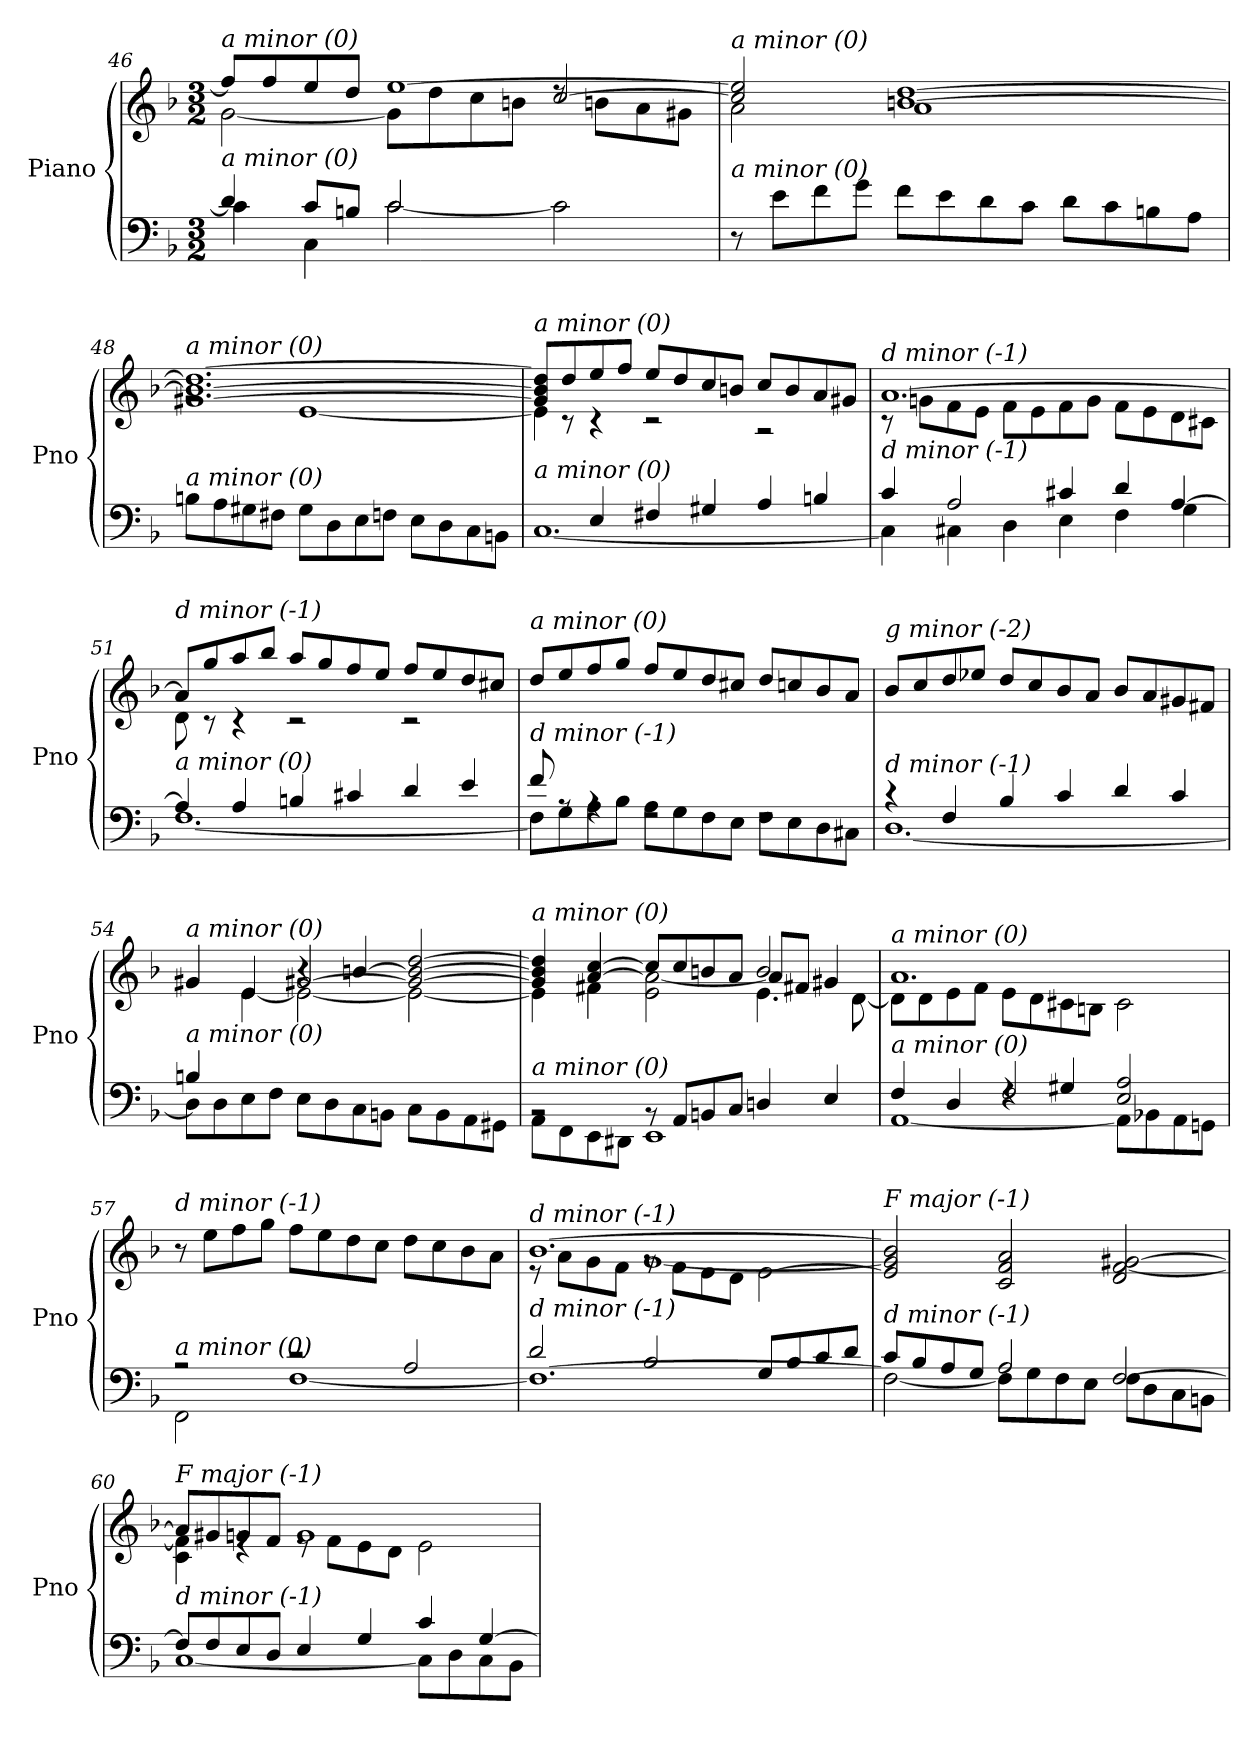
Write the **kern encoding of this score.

**kern	**kern
*part1	*part1
*staff2	*staff1
*I"Piano	*
*I'Pno	*
*clefF4	*clefG2
*k[b-]	*k[b-]
*M3/2	*M3/2
=46	=46
*^	*^
*	*^	*	*^
*	*	*	*	*	*^
!	!	!	!LO:TX:i:t=a minor (0)	!	!	!
!LO:TX:i:t=a minor (0)	!	!	!	!	!	!
1ryy	4d/]	4c\	8ff/L]	[2g\	1ryy	1ryy
.	.	.	8ff/	.	.	.
.	8c/L	4C\	8ee/	.	.	.
.	8Bn/J	.	8dd/J	.	.	.
.	[2c/	2c\	[1ee	8g\L]	.	.
.	.	.	.	8dd\	.	.
.	.	.	.	8cc\	.	.
.	.	.	.	8bn\J	.	.
2ryy	2c\]	2ryy	.	8rdd	[2cc/	2ryy
.	.	.	.	8bn\L	.	.
.	.	.	.	8a\	.	.
.	.	.	.	8g#X\J	.	.
*v	*v	*v	*	*	*	*
*	*	*v	*v	*v
=47	=47	=47
!	!LO:TX:i:t=a minor (0)	!
!LO:TX:i:t=a minor (0)	!	!
8r	2cc/] 2ee/]	2a\
8e\L	.	.
8f\	.	.
8g\J	.	.
8f\L	[1bn [1dd	1a
8e\	.	.
8d\	.	.
8c\J	.	.
8d\L	.	.
8c\	.	.
8Bn\	.	.
8A\J	.	.
!!LO:LB:g=z	!!
=48	=48	=48
!	!LO:TX:i:t=a minor (0)	!
!LO:TX:i:t=a minor (0)	!	!
8Bn\L	[1.g#X 1.b_ 1.dd_	2rg
8A\	.	.
8G#X\	.	.
8F#X\J	.	.
8G#\L	.	[1e
8D\	.	.
8E\	.	.
8Fn\J	.	.
8E\L	.	.
8D\	.	.
8C\	.	.
8BBn\J	.	.
=49	=49	=49
*^	*^	*
*	*^	*	*	*^
!	!	!	!LO:TX:i:t=a minor (0)	!	!	!
!LO:TX:i:t=a minor (0)	!	!	!	!	!	!
8ryy	[1.C	4ryy	8g#/] 8b/] 8dd/]L	4e\]	8ryy	4ryy
8ryy	.	.	8dd/	.	8rc	.
1ryy	.	4E/	8ee/	4r	1ryy	1ryy
.	.	.	8ff/J	.	.	.
.	.	4F#X/	8ee/L	2r	.	.
.	.	.	8dd/	.	.	.
.	.	4G#X/	8cc/	.	.	.
.	.	.	8bn/J	.	.	.
.	.	4A/	8cc/L	2r	.	.
.	.	.	8b/	.	.	.
4ryy	.	4Bn/	8a/	.	4ryy	4ryy
.	.	.	8g#X/J	.	.	.
*	*v	*v	*	*	*	*
*	*	*	*v	*v	*v
=50	=50	=50	=50
!	!	!LO:TX:i:t=d minor (-1)	!
!LO:TX:i:t=d minor (-1)	!	!	!
4c/	4C\]	[1.a	8r
.	.	.	8gn\L
2A/	4C#X\	.	8f\
.	.	.	8e\J
.	4D\	.	8f\L
.	.	.	8e\
4c#X/	4E\	.	8f\
.	.	.	8g\J
4d/	4F\	.	8f\L
.	.	.	8e\
[4A/	4G\	.	8d\
.	.	.	8c#X\J
!!LO:LB:g=z	!!
=51	=51	=51	=51
!	!	!LO:TX:i:t=d minor (-1)	!
!LO:TX:i:t=a minor (0)	!	!	!
4A/]	[1.F	8a/L]	8d\
.	.	8gg/	8r
4A/	.	8aa/	4r
.	.	8bb-/J	.
4Bn/	.	8aa/L	2r
.	.	8gg/	.
4c#X/	.	8ff/	.
.	.	8ee/J	.
4d/	.	8ff/L	2r
.	.	8ee/	.
4e/	.	8dd/	.
.	.	8cc#X/J	.
*	*	*v	*v
=52	=52	=52
!	!	!LO:TX:i:t=a minor (0)
!LO:TX:i:t=d minor (-1)	!	!
8f/	8F\L]	8dd/L
8rA	8G\	8ee/
4rA	8A\	8ff/
.	8B-\J	8gg/J
2rF	8A\L	8ff/L
.	8G\	8ee/
.	8F\	8dd/
.	8E\J	8cc#X/J
2rF	8F\L	8dd/L
.	8E\	8ccn/
.	8D\	8b-/
.	8C#X\J	8a/J
=53	=53	=53
!	!	!LO:TX:i:t=g minor (-2)
!LO:TX:i:t=d minor (-1)	!	!
4r	[1.D	8b-/L
.	.	8cc/
4F/	.	8dd/
.	.	8ee-X/J
4B-/	.	8dd/L
.	.	8cc/
4c/	.	8b-/
.	.	8a/J
4d/	.	8b-/L
.	.	8a/
4c/	.	8g#X/
.	.	8f#X/J
!!LO:PB:g=z
=54	=54	=54
*^	*	*^
*	*	*^	*	*^
*	*	*	*	*	*	*^
!	!	!	!	!LO:TX:i:t=a minor (0)	!	!	!
!LO:TX:i:t=a minor (0)	!	!	!	!	!	!	!
4ryy	2ryy	4Bn/	8D\L]	4g#X/	4ryy	2ryy	2ryy
.	.	.	8D\	.	.	.	.
1ryy	.	4ryy	8E\	4e/	[4e\	.	.
.	.	.	8F\J	.	.	.	.
.	2ryy	8E\L	1ryy	[2g#X/	2e\_	4r	1ryy
.	.	8D\	.	.	.	.	.
.	.	8C\	.	.	.	[4bn/	.
.	.	8BBn\J	.	.	.	.	.
.	2ryy	8C\L	.	2g#/_ 2b/_ [2dd/	2e\_	2ryy	.
.	.	8BB\	.	.	.	.	.
4ryy	.	8AA\	.	.	.	.	.
.	.	8GG#X\J	.	.	.	.	.
*	*	*v	*v	*	*	*	*
*	*	*	*	*	*v	*v
=55	=55	=55	=55	=55	=55
!	!	!	!LO:TX:i:t=a minor (0)	!	!
!LO:TX:i:t=a minor (0)	!	!	!	!	!
1ryy	2rBB	8AA\L	4g#/] 4b/] 4dd/]	4e\]	1ryy
.	.	8FF\	.	.	.
.	.	8EE\	[4a/ [4cc/	4f#X\	.
.	.	8DD#Xi\J	.	.	.
.	8rBB	1EE	8cc/L]	2e\ 2a\_	.
.	8AA/L	.	8cc/	.	.
.	8BBn/	.	8bn/	.	.
.	8C/J	.	8a/J	.	.
2ryy	4Dn/	.	2b/	4.e\	8a/L]
.	.	.	.	.	8f#X/J
.	4E/	.	.	.	4g#X/
.	.	.	.	[8d\	.
=56	=56	=56	=56	=56	=56
!	!	!	!LO:TX:i:t=a minor (0)	!	!
!LO:TX:i:t=a minor (0)	!	!	!	!	!
4F/	[1AA	2ryy	1.a	8d\L]	2ryy
.	.	.	.	8d\	.
4D/	.	.	.	8e\	.
.	.	.	.	8f\J	.
4rF	.	2F/	.	8e\L	2ryy
.	.	.	.	8d\	.
4G#X/	.	.	.	8c#X\	.
.	.	.	.	8Bn\J	.
2E/ 2A/	8AA\L]	2ryy	.	2c#\	2ryy
.	8BB-X\	.	.	.	.
.	8AA\	.	.	.	.
.	8GGn\J	.	.	.	.
*	*v	*v	*	*	*
*	*	*v	*v	*v
!!LO:LB:g=z
=57	=57	=57
!	!	!LO:TX:i:t=d minor (-1)
!LO:TX:i:t=a minor (0)	!	!
2r	2FF\	8r
.	.	8ee\L
.	.	8ff\
.	.	8gg\J
2r	[1F	8ff\L
.	.	8ee\
.	.	8dd\
.	.	8cc\J
2A/	.	8dd\L
.	.	8cc\
.	.	8b-\
.	.	8a\J
=58	=58	=58
*	*^	*^
*	*	*	*	*^
!	!	!	!LO:TX:i:t=d minor (-1)	!	!
!LO:TX:i:t=d minor (-1)	!	!	!	!	!
2ryy	2d/	1.F_	[1.b-	8r	2ryy
.	.	.	.	8a\L	.
.	.	.	.	8g\	.
.	.	.	.	8f\J	.
1ryy	2B-/	.	.	[1g	8rg
.	.	.	.	.	8f\L
.	.	.	.	.	8e\
.	.	.	.	.	8d\J
.	8G/L	.	.	.	[2e\
.	8B-/	.	.	.	.
.	8c/	.	.	.	.
.	8d/J	.	.	.	.
*	*v	*v	*	*	*
*	*	*v	*v	*v
=59	=59	=59
!	!	!LO:TX:i:t=F major (-1)
!LO:TX:i:t=d minor (-1)	!	!
8c/L	2F\_	2e/] 2g/] 2b-/]
8B-/	.	.
8A/	.	.
8G/J	.	.
2A/	8F\L]	2c/ 2f/ 2a/
.	8G\	.
.	8F\	.
.	8E\J	.
[2F/	8F\L	2d/ [2f/ [2g#Xj/
.	8D\	.
.	8C\	.
.	8BBn\J	.
!!LO:LB:g=z
=60	=60	=60
*	*	*^
!	!	!LO:TX:i:t=F major (-1)	!
!LO:TX:i:t=d minor (-1)	!	!	!
8F/L]	[1C	8a-/L]	4c\ 4f\]
8F/	.	8g#Xj/	.
8E/	.	8g/	4re
8D/J	.	8f/J	.
4E/	.	1g	8re
.	.	.	8f\L
4G/	.	.	8e\
.	.	.	8d\J
4c/	8C\L]	.	2e\
.	8D\	.	.
[4G/	8C\	.	.
.	8BB-\J	.	.
*v	*v	*	*
*	*v	*v
=	=
*-	*-
